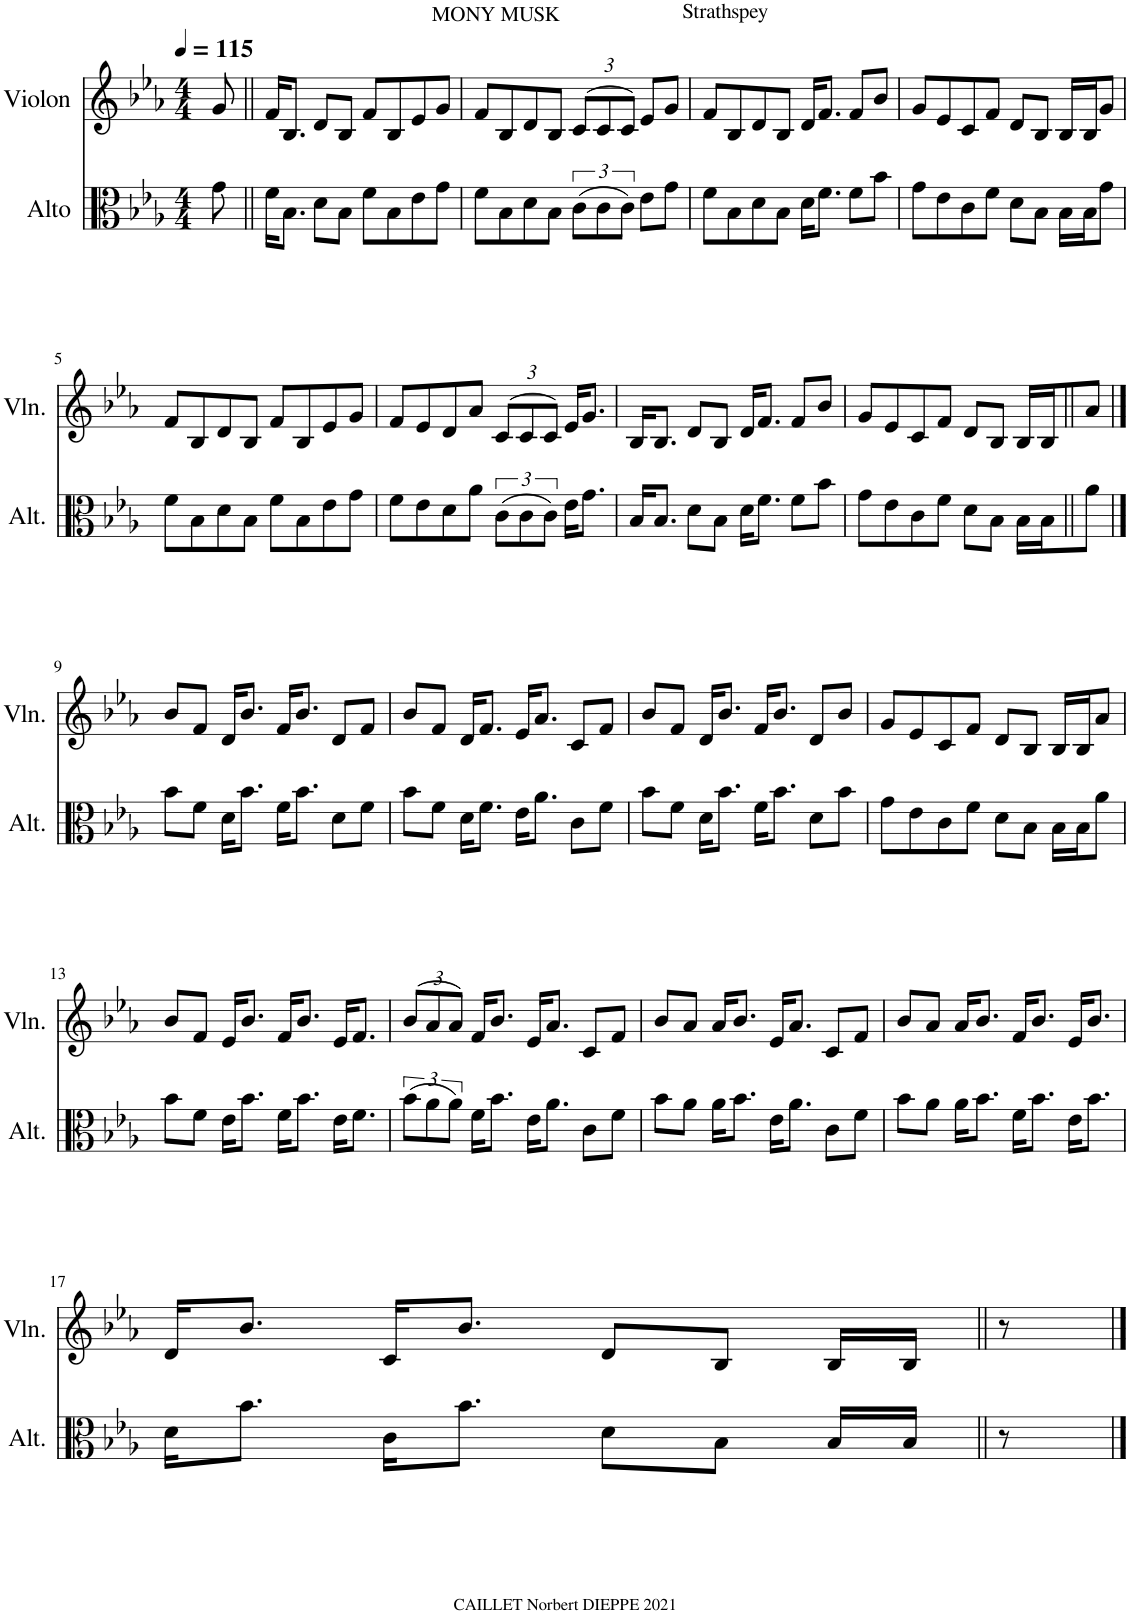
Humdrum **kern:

**kern	**kern
*part2	*part1
*staff2	*staff1
*I"Alto	*I"Violon
*I'Alt.	*I'Vln.
*clefC3	*clefG2
*k[b-e-a-]	*k[b-e-a-]
*M4/4	*M4/4
*MM115	*MM115
=	=
8g\	8g/
=1||	=1||
16f\KL	16f/KL
8.B-\J	8.B-/J
8d\L	8d/L
8B-\J	8B-/J
!	!LO:TX:a:t=MONY MUSK
8f\L	8f/L
8B-\	8B-/
8e-\	8e-/
8g\J	8g/J
=2	=2
8f\L	8f/L
8B-\	8B-/
8d\	8d/
8B-\J	8B-/J
*	*Xbrackettup
(12c\L	(>12c/L
12c\	12c/
12c\J)	12c/J)
8e-\L	8e-/L
8g\J	8g/J
=3	=3
!	!LO:TX:a:t=Strathspey
8f\L	8f/L
8B-\	8B-/
8d\	8d/
8B-\J	8B-/J
16d\KL	16d/KL
8.f\J	8.f/J
8f\L	8f/L
8b-\J	8b-/J
=4	=4
8g\L	8g/L
8e-\	8e-/
8c\	8c/
8f\J	8f/J
8d\L	8d/L
8B-\J	8B-/J
16B-\LL	16B-/LL
16B-\J	16B-/J
8g\J	8g/J
!!LO:LB:g=z
=5	=5
8f\L	8f/L
8B-\	8B-/
8d\	8d/
8B-\J	8B-/J
8f\L	8f/L
8B-\	8B-/
8e-\	8e-/
8g\J	8g/J
=6	=6
8f\L	8f/L
8e-\	8e-/
8d\	8d/
8a-\J	8a-/J
(12c\L	(>12c/L
12c\	12c/
12c\J)	12c/J)
16e-\KL	16e-/KL
8.g\J	8.g/J
=7	=7
16B-/KL	16B-/KL
8.B-/J	8.B-/J
8d\L	8d/L
8B-\J	8B-/J
16d\KL	16d/KL
8.f\J	8.f/J
8f\L	8f/L
8b-\J	8b-/J
=8	=8
8g\L	8g/L
8e-\	8e-/
8c\	8c/
8f\J	8f/J
8d\L	8d/L
8B-\J	8B-/J
16B-\LL	16B-/LL
16B-\J	16B-/J
8a-\J	8a-/J
!!LO:LB:g=z
==9	==9
8b-\L	8b-/L
8f\J	8f/J
16d\KL	16d/KL
8.b-\J	8.b-/J
16f\KL	16f/KL
8.b-\J	8.b-/J
8d\L	8d/L
8f\J	8f/J
=10	=10
8b-\L	8b-/L
8f\J	8f/J
16d\KL	16d/KL
8.f\J	8.f/J
16e-\KL	16e-/KL
8.a-\J	8.a-/J
8c\L	8c/L
8f\J	8f/J
=11	=11
8b-\L	8b-/L
8f\J	8f/J
16d\KL	16d/KL
8.b-\J	8.b-/J
16f\KL	16f/KL
8.b-\J	8.b-/J
8d\L	8d/L
8b-\J	8b-/J
=12	=12
8g\L	8g/L
8e-\	8e-/
8c\	8c/
8f\J	8f/J
8d\L	8d/L
8B-\J	8B-/J
16B-\LL	16B-/LL
16B-\J	16B-/J
8a-\J	8a-/J
!!LO:LB:g=z
=13	=13
8b-\L	8b-/L
8f\J	8f/J
16e-\KL	16e-/KL
8.b-\J	8.b-/J
16f\KL	16f/KL
8.b-\J	8.b-/J
16e-\KL	16e-/KL
8.f\J	8.f/J
=14	=14
(12b-\L	(>12b-/L
12a-\	12a-/
12a-\J)	12a-/J)
16f\KL	16f/KL
8.b-\J	8.b-/J
16e-\KL	16e-/KL
8.a-\J	8.a-/J
8c\L	8c/L
8f\J	8f/J
=15	=15
8b-\L	8b-/L
8a-\J	8a-/J
16a-\KL	16a-/KL
8.b-\J	8.b-/J
16e-\KL	16e-/KL
8.a-\J	8.a-/J
8c\L	8c/L
8f\J	8f/J
=16	=16
8b-\L	8b-/L
8a-\J	8a-/J
16a-\KL	16a-/KL
8.b-\J	8.b-/J
16f\KL	16f/KL
8.b-\J	8.b-/J
16e-\KL	16e-/KL
8.b-\J	8.b-/J
!!LO:LB:g=z
=17	=17
16d\KL	16d/KL
8.b-\J	8.b-/J
16c\KL	16c/KL
8.b-\J	8.b-/J
8d\L	8d/L
8B-\J	8B-/J
16B-/LL	16B-/LL
16B-/JJ	16B-/JJ
8r	8r
==	==
*-	*-
